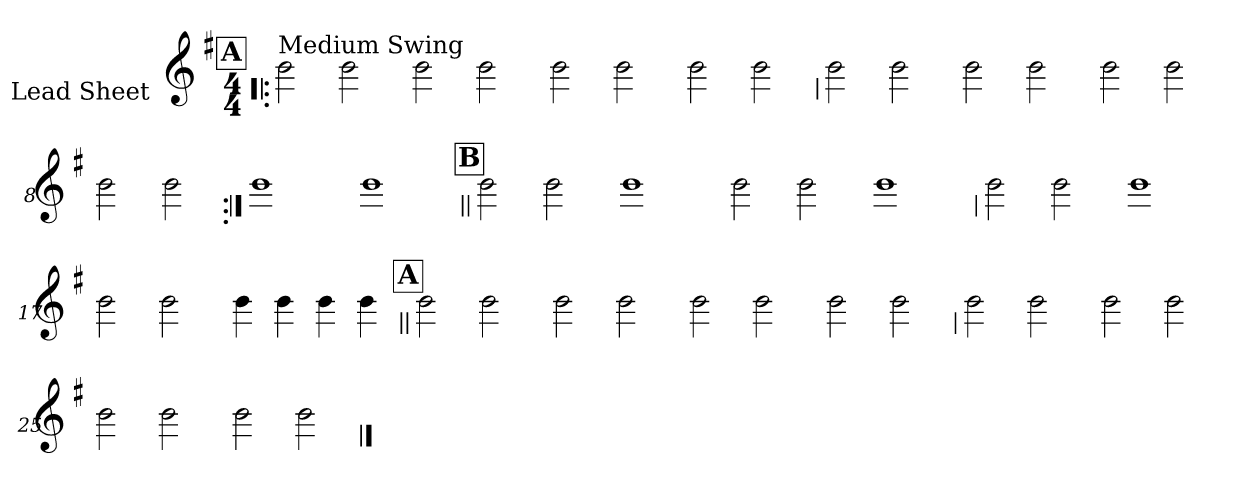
**kern
*part1
*staff1
*I"Lead Sheet
*stria0
*clefG2
*k[f#]
*G:
*M4/4
!!LO:REH:place=s1:a:t=A
=1!|:
!LO:TX:a:t=Medium Swing
2b
2b
=2-
2b
2b
=3-
2b
2b
=4-
2b
2b
!!LO:LB:g=z
=5
2b
2b
=6-
2b
2b
=7-
2b
2b
=8-
2b
2b
!!LO:LB:g=z
=9:|!
1b
=10-
1b
!!LO:LB:g=z
!!LO:REH:place=s1:a:t=B
=11||
2b
2b
=12-
1b
=13-
2b
2b
=14-
1b
!!LO:LB:g=z
=15
2b
2b
=16-
1b
=17-
2b
2b
=18-
4b
4b
4b
4b
!!LO:LB:g=z
!!LO:REH:place=s1:a:t=A
=19||
2b
2b
=20-
2b
2b
=21-
2b
2b
=22-
2b
2b
!!LO:LB:g=z
=23
2b
2b
=24-
2b
2b
=25-
2b
2b
=26-
2b
2b
==
*-
